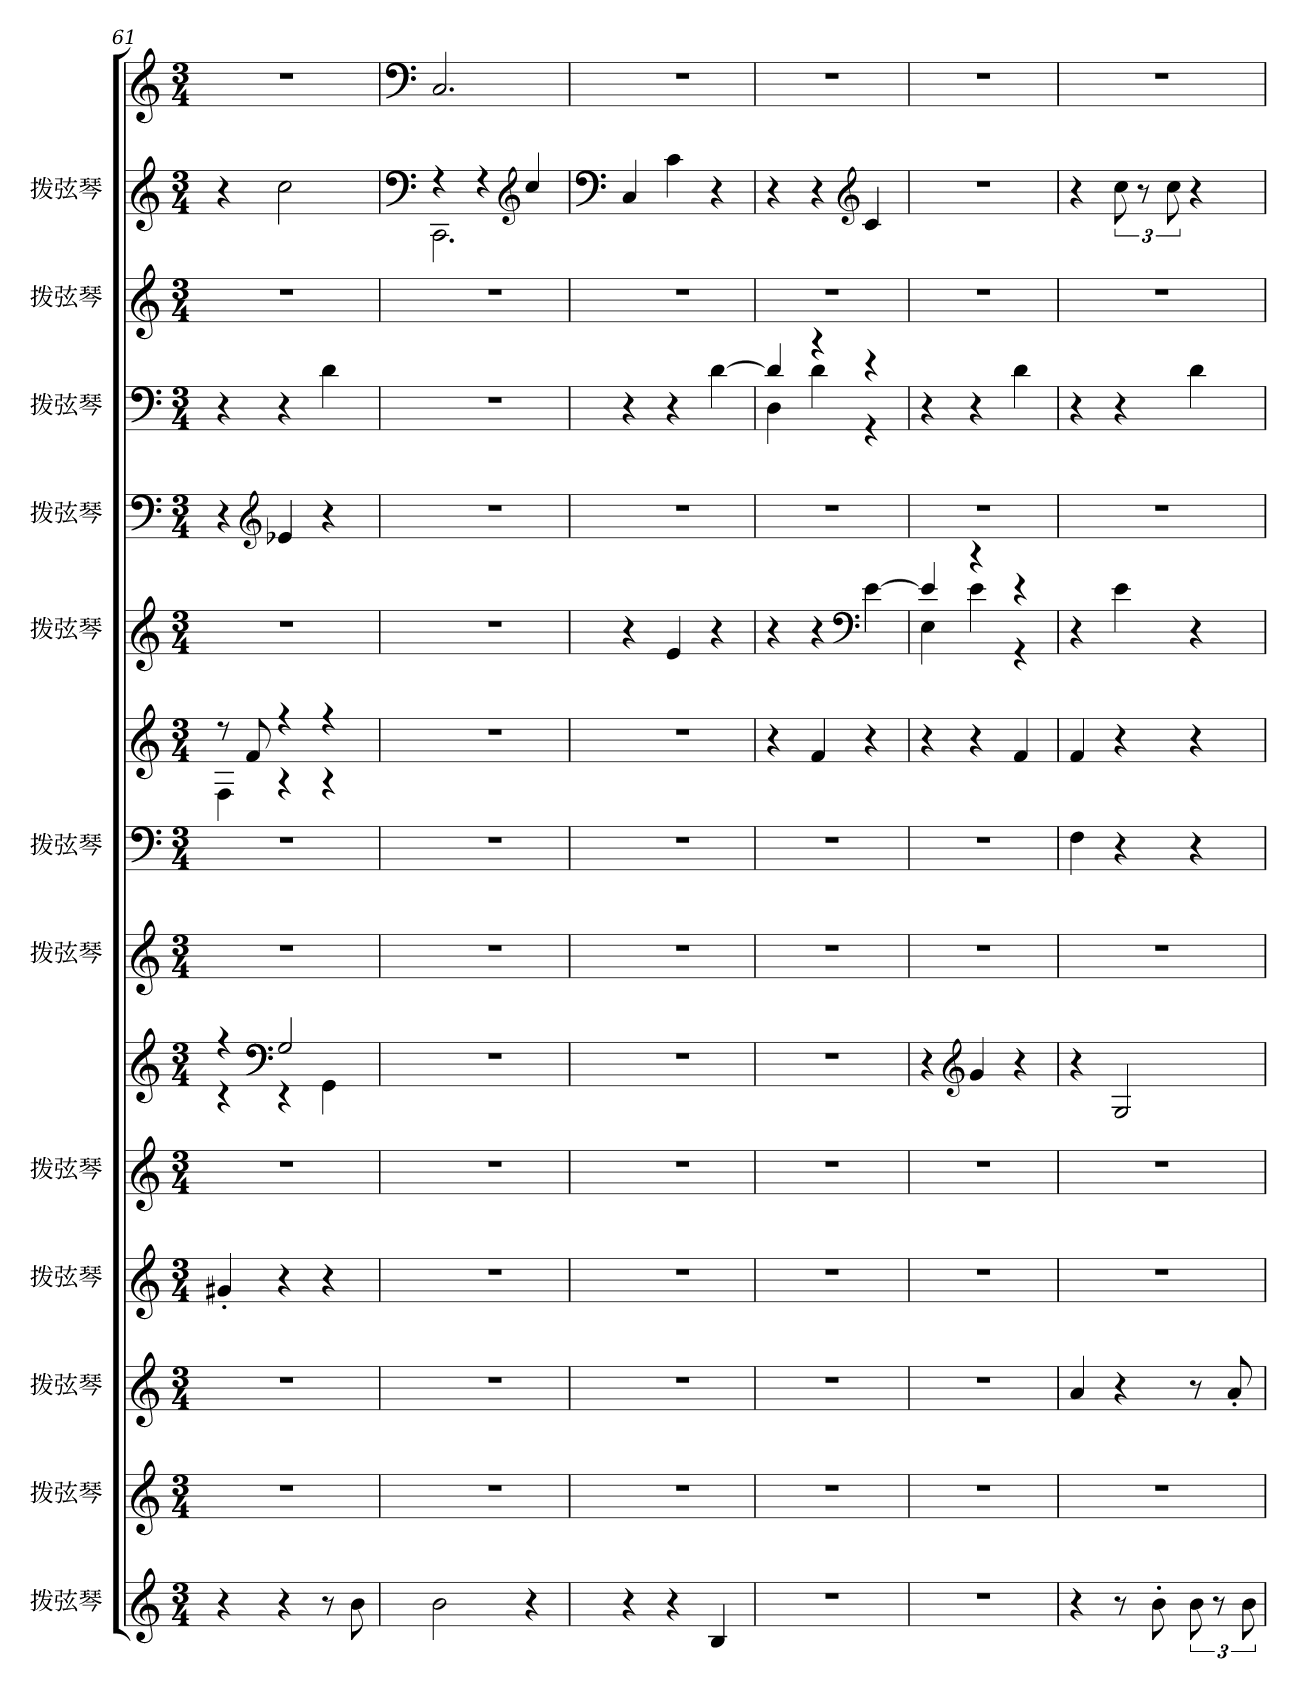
**kern	**kern	**kern	**kern	**kern	**kern	**kern	**kern	**kern	**kern	**kern	**kern	**kern	**kern	**kern
*part12	*part11	*part10	*part9	*part8	*part8	*part7	*part6	*part6	*part5	*part4	*part3	*part2	*part1	*part1
*staff15	*staff14	*staff13	*staff12	*staff11	*staff10	*staff9	*staff8	*staff7	*staff6	*staff5	*staff4	*staff3	*staff2	*staff1
*I"拨弦琴	*I"拨弦琴	*I"拨弦琴	*I"拨弦琴	*I"拨弦琴	*	*I"拨弦琴	*I"拨弦琴	*	*I"拨弦琴	*I"拨弦琴	*I"拨弦琴	*I"拨弦琴	*I"拨弦琴	*
*clefG2	*clefG2	*clefG2	*clefG2	*clefG2	*clefG2	*clefG2	*clefF4	*clefG2	*clefG2	*clefF4	*clefF4	*clefG2	*clefG2	*clefG2
*k[]	*k[]	*k[]	*k[]	*k[]	*k[]	*k[]	*k[]	*k[]	*k[]	*k[]	*k[]	*k[]	*k[]	*k[]
*M3/4	*M3/4	*M3/4	*M3/4	*M3/4	*M3/4	*M3/4	*M3/4	*M3/4	*M3/4	*M3/4	*M3/4	*M3/4	*M3/4	*M3/4
=61	=61	=61	=61	=61	=61	=61	=61	=61	=61	=61	=61	=61	=61	=61
*	*	*	*	*	*^	*	*	*^	*	*	*	*	*	*
4r	2.r	2.r	4g#X'/	2.r	4r	4r	2.r	2.r	8r	4F\	2.r	4r	4r	2.r	4r	2.r
.	.	.	.	.	.	.	.	.	8f/	.	.	.	.	.	.	.
*	*	*	*	*	*clefF4	*	*	*	*	*	*	*clefG2	*	*	*	*
4r	.	.	4r	.	2G/	4r	.	.	4r	4r	.	4e-X/	4r	.	2cc\	.
8r	.	.	4r	.	.	4GG\	.	.	4r	4r	.	4r	4d\	.	.	.
8b\	.	.	.	.	.	.	.	.	.	.	.	.	.	.	.	.
*	*	*	*	*	*v	*v	*	*	*v	*v	*	*	*	*	*	*
=62	=62	=62	=62	=62	=62	=62	=62	=62	=62	=62	=62	=62	=62	=62
*	*	*	*	*	*	*	*	*	*	*	*	*	*clefF4	*clefF4
*	*	*	*	*	*	*	*	*	*	*	*	*	*^	*
2b\	2.r	2.r	2.r	2.r	2.r	2.r	2.r	2.r	2.r	2.r	2.r	2.r	4r	2.CC\	2.C/
.	.	.	.	.	.	.	.	.	.	.	.	.	4r	.	.
*	*	*	*	*	*	*	*	*	*	*	*	*	*clefG2	*	*
4r	.	.	.	.	.	.	.	.	.	.	.	.	4cc/	.	.
*	*	*	*	*	*	*	*	*	*	*	*	*	*v	*v	*
=63	=63	=63	=63	=63	=63	=63	=63	=63	=63	=63	=63	=63	=63	=63
*	*	*	*	*	*	*	*	*	*	*	*	*	*clefF4	*
4r	2.r	2.r	2.r	2.r	2.r	2.r	2.r	2.r	4r	2.r	4r	2.r	4C/	2.r
4r	.	.	.	.	.	.	.	.	4e/	.	4r	.	4c\	.
4B/	.	.	.	.	.	.	.	.	4r	.	[4d\	.	4r	.
=64	=64	=64	=64	=64	=64	=64	=64	=64	=64	=64	=64	=64	=64	=64
*	*	*	*	*	*	*	*	*	*	*	*^	*	*	*
2.r	2.r	2.r	2.r	2.r	2.r	2.r	2.r	4r	4r	2.r	4d/]	4D\	2.r	4r	2.r
.	.	.	.	.	.	.	.	4f/	4r	.	4r	4d\	.	4r	.
*	*	*	*	*	*	*	*	*	*clefF4	*	*	*	*	*clefG2	*
.	.	.	.	.	.	.	.	4r	[4e\	.	4r	4r	.	4c/	.
*	*	*	*	*	*	*	*	*	*	*	*v	*v	*	*	*
=65	=65	=65	=65	=65	=65	=65	=65	=65	=65	=65	=65	=65	=65	=65
*	*	*	*	*	*	*	*	*	*^	*	*	*	*	*
2.r	2.r	2.r	2.r	2.r	4r	2.r	2.r	4r	4e/]	4E\	2.r	4r	2.r	2.r	2.r
*	*	*	*	*	*clefG2	*	*	*	*	*	*	*	*	*	*
.	.	.	.	.	4g/	.	.	4r	4r	4e\	.	4r	.	.	.
.	.	.	.	.	4r	.	.	4f/	4r	4r	.	4d\	.	.	.
*	*	*	*	*	*	*	*	*	*v	*v	*	*	*	*	*
!!LO:PB:g=z
=66	=66	=66	=66	=66	=66	=66	=66	=66	=66	=66	=66	=66	=66	=66
4r	2.r	4a/	2.r	2.r	4r	2.r	4F\	4f/	4r	2.r	4r	2.r	4r	2.r
8r	.	4r	.	.	2G/	.	4r	4r	4e\	.	4r	.	12cc\	.
.	.	.	.	.	.	.	.	.	.	.	.	.	12r	.
8b'\	.	.	.	.	.	.	.	.	.	.	.	.	.	.
.	.	.	.	.	.	.	.	.	.	.	.	.	12cc\	.
12b\	.	8r	.	.	.	.	4r	4r	4r	.	4d\	.	4r	.
12r	.	.	.	.	.	.	.	.	.	.	.	.	.	.
.	.	8a'/	.	.	.	.	.	.	.	.	.	.	.	.
12b\	.	.	.	.	.	.	.	.	.	.	.	.	.	.
=	=	=	=	=	=	=	=	=	=	=	=	=	=	=
*-	*-	*-	*-	*-	*-	*-	*-	*-	*-	*-	*-	*-	*-	*-
